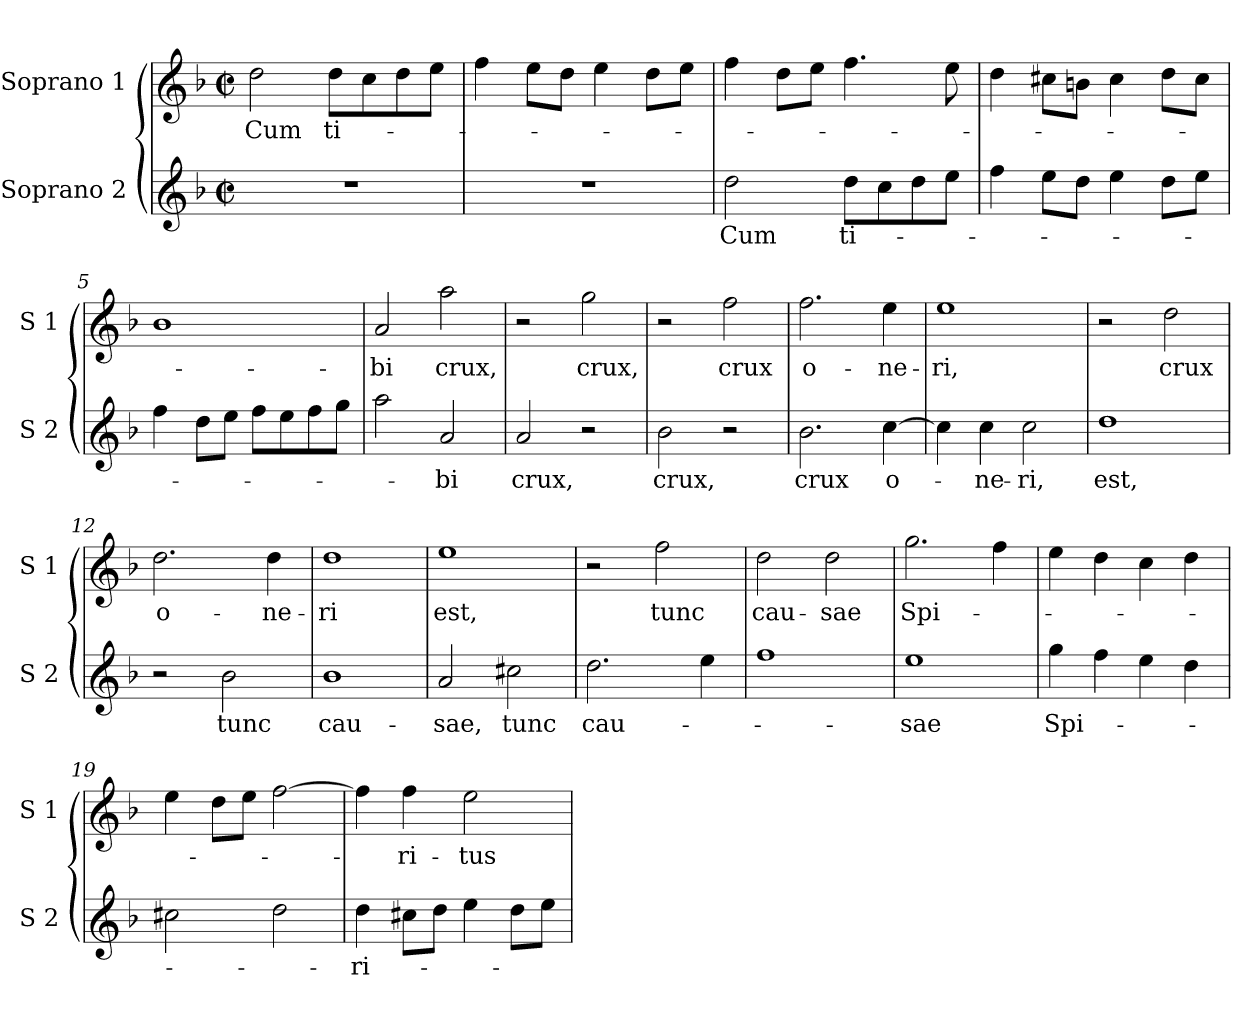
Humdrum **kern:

**kern	**text	**kern	**text
*part2	*part2	*part1	*part1
*staff2	*staff2	*staff1	*staff1
*I"Soprano 2	*	*I"Soprano 1	*
*I'S 2	*	*I'S 1	*
*clefG2	*	*clefG2	*
*k[b-]	*	*k[b-]	*
*F:	*	*F:	*
*M2/2	*	*M2/2	*
*met(c|)	*	*met(c|)	*
=1	=1	=1	=1
!	!	!	!LO:LY:b
1r	.	2dd\	Cum
!	!	!	!LO:LY:b
.	.	8dd\L	ti-
.	.	8cc\	.
.	.	8dd\	.
.	.	8ee\J	.
=2	=2	=2	=2
1r	.	4ff\	.
.	.	8ee\L	.
.	.	8dd\J	.
.	.	4ee\	.
.	.	8dd\L	.
.	.	8ee\J	.
=3	=3	=3	=3
!	!LO:LY:b	!	!
2dd\	Cum	4ff\	.
.	.	8dd\L	.
.	.	8ee\J	.
!	!LO:LY:b	!	!
8dd\L	ti-	4.ff\	.
8cc\	.	.	.
8dd\	.	.	.
8ee\J	.	8ee\	.
=4	=4	=4	=4
4ff\	.	4dd\	.
8ee\L	.	8cc#X\L	.
8dd\J	.	8bn\J	.
4ee\	.	4cc#\	.
8dd\L	.	8dd\L	.
8ee\J	.	8cc#\J	.
=5	=5	=5	=5
4ff\	.	1b-	.
8dd\L	.	.	.
8ee\J	.	.	.
8ff\L	.	.	.
8ee\	.	.	.
8ff\	.	.	.
8gg\J	.	.	.
!!LO:LB:g=z
=6	=6	=6	=6
!	!	!	!LO:LY:b
2aa\	.	2a/	-bi
!	!LO:LY:b	!	!LO:LY:b
2a/	-bi	2aa\	crux,
=7	=7	=7	=7
!	!LO:LY:b	!	!
2a/	crux,	2r	.
!	!	!	!LO:LY:b
2r	.	2gg\	crux,
=8	=8	=8	=8
!	!LO:LY:b	!	!
2b-\	crux,	2r	.
!	!	!	!LO:LY:b
2r	.	2ff\	crux
=9	=9	=9	=9
!	!LO:LY:b	!	!LO:LY:b
2.b-\	crux	2.ff\	o-
!	!LO:LY:b	!	!LO:LY:b
[4cc\	o-	4ee\	-ne-
=10	=10	=10	=10
!	!	!	!LO:LY:b
4cc\]	.	1ee	-ri,
!	!LO:LY:b	!	!
4cc\	-ne-	.	.
!	!LO:LY:b	!	!
2cc\	-ri,	.	.
!!LO:LB:g=z
=11	=11	=11	=11
!	!LO:LY:b	!	!
1dd	est,	2r	.
!	!	!	!LO:LY:b
.	.	2dd\	crux
=12	=12	=12	=12
!	!	!	!LO:LY:b
2r	.	2.dd\	o-
!	!LO:LY:b	!	!
2b-\	tunc	.	.
!	!	!	!LO:LY:b
.	.	4dd\	-ne-
=13	=13	=13	=13
!	!LO:LY:b	!	!LO:LY:b
1b-	cau-	1dd	-ri
=14	=14	=14	=14
!	!LO:LY:b	!	!LO:LY:b
2a/	-sae,	1ee	est,
!	!LO:LY:b	!	!
2cc#X\	tunc	.	.
=15	=15	=15	=15
!	!LO:LY:b	!	!
2.dd\	cau-	2r	.
!	!	!	!LO:LY:b
.	.	2ff\	tunc
4ee\	.	.	.
!!LO:LB:g=z
=16	=16	=16	=16
!	!	!	!LO:LY:b
1ff	.	2dd\	cau-
!	!	!	!LO:LY:b
.	.	2dd\	-sae
=17	=17	=17	=17
!	!LO:LY:b	!	!LO:LY:b
1ee	-sae	2.gg\	Spi-
.	.	4ff\	.
=18	=18	=18	=18
!	!LO:LY:b	!	!
4gg\	Spi-	4ee\	.
4ff\	.	4dd\	.
4ee\	.	4cc\	.
4dd\	.	4dd\	.
=19	=19	=19	=19
2cc#X\	.	4ee\	.
.	.	8dd\L	.
.	.	8ee\J	.
2dd\	.	[2ff\	.
=20	=20	=20	=20
!	!LO:LY:b	!	!
4dd\	-ri-	4ff\]	.
!	!	!	!LO:LY:b
8cc#X\L	.	4ff\	-ri-
8dd\J	.	.	.
!	!	!	!LO:LY:b
4ee\	.	2ee\	-tus
8dd\L	.	.	.
8ee\J	.	.	.
=	=	=	=
*-	*-	*-	*-
